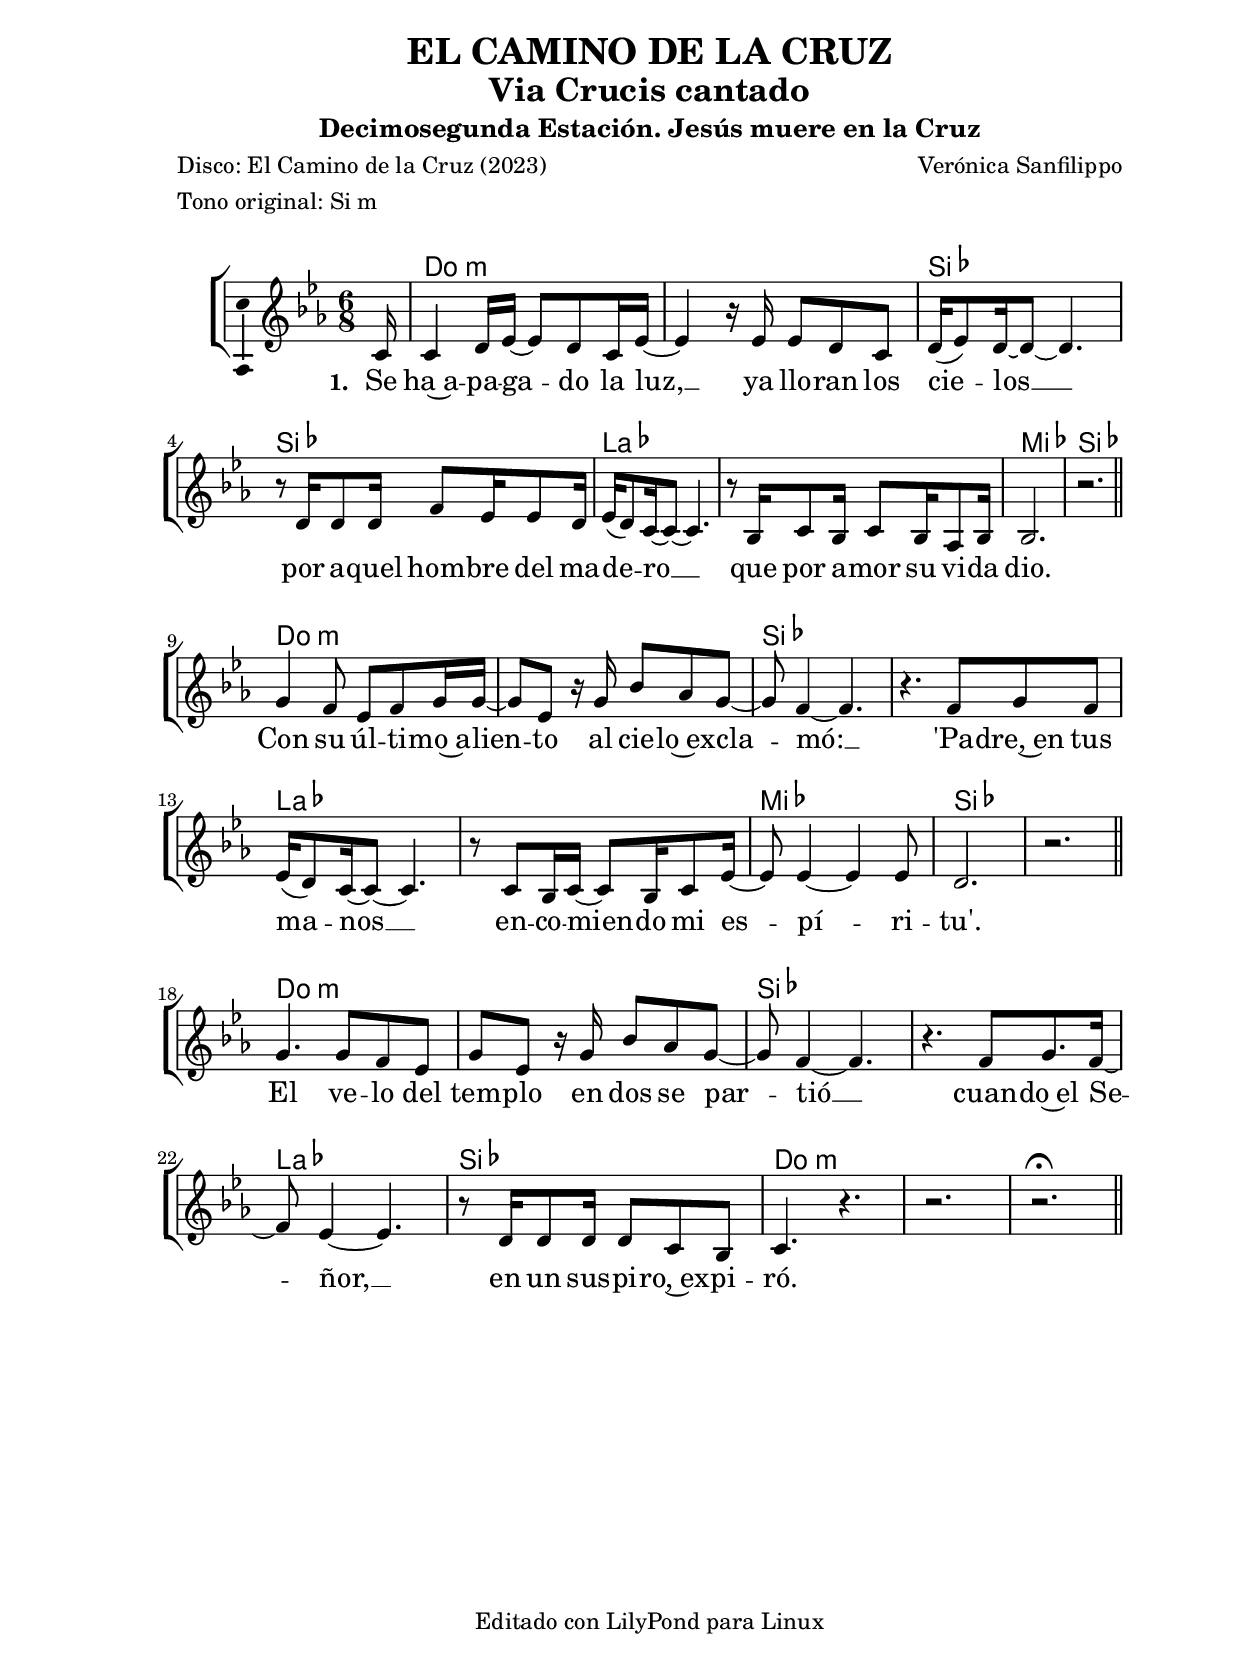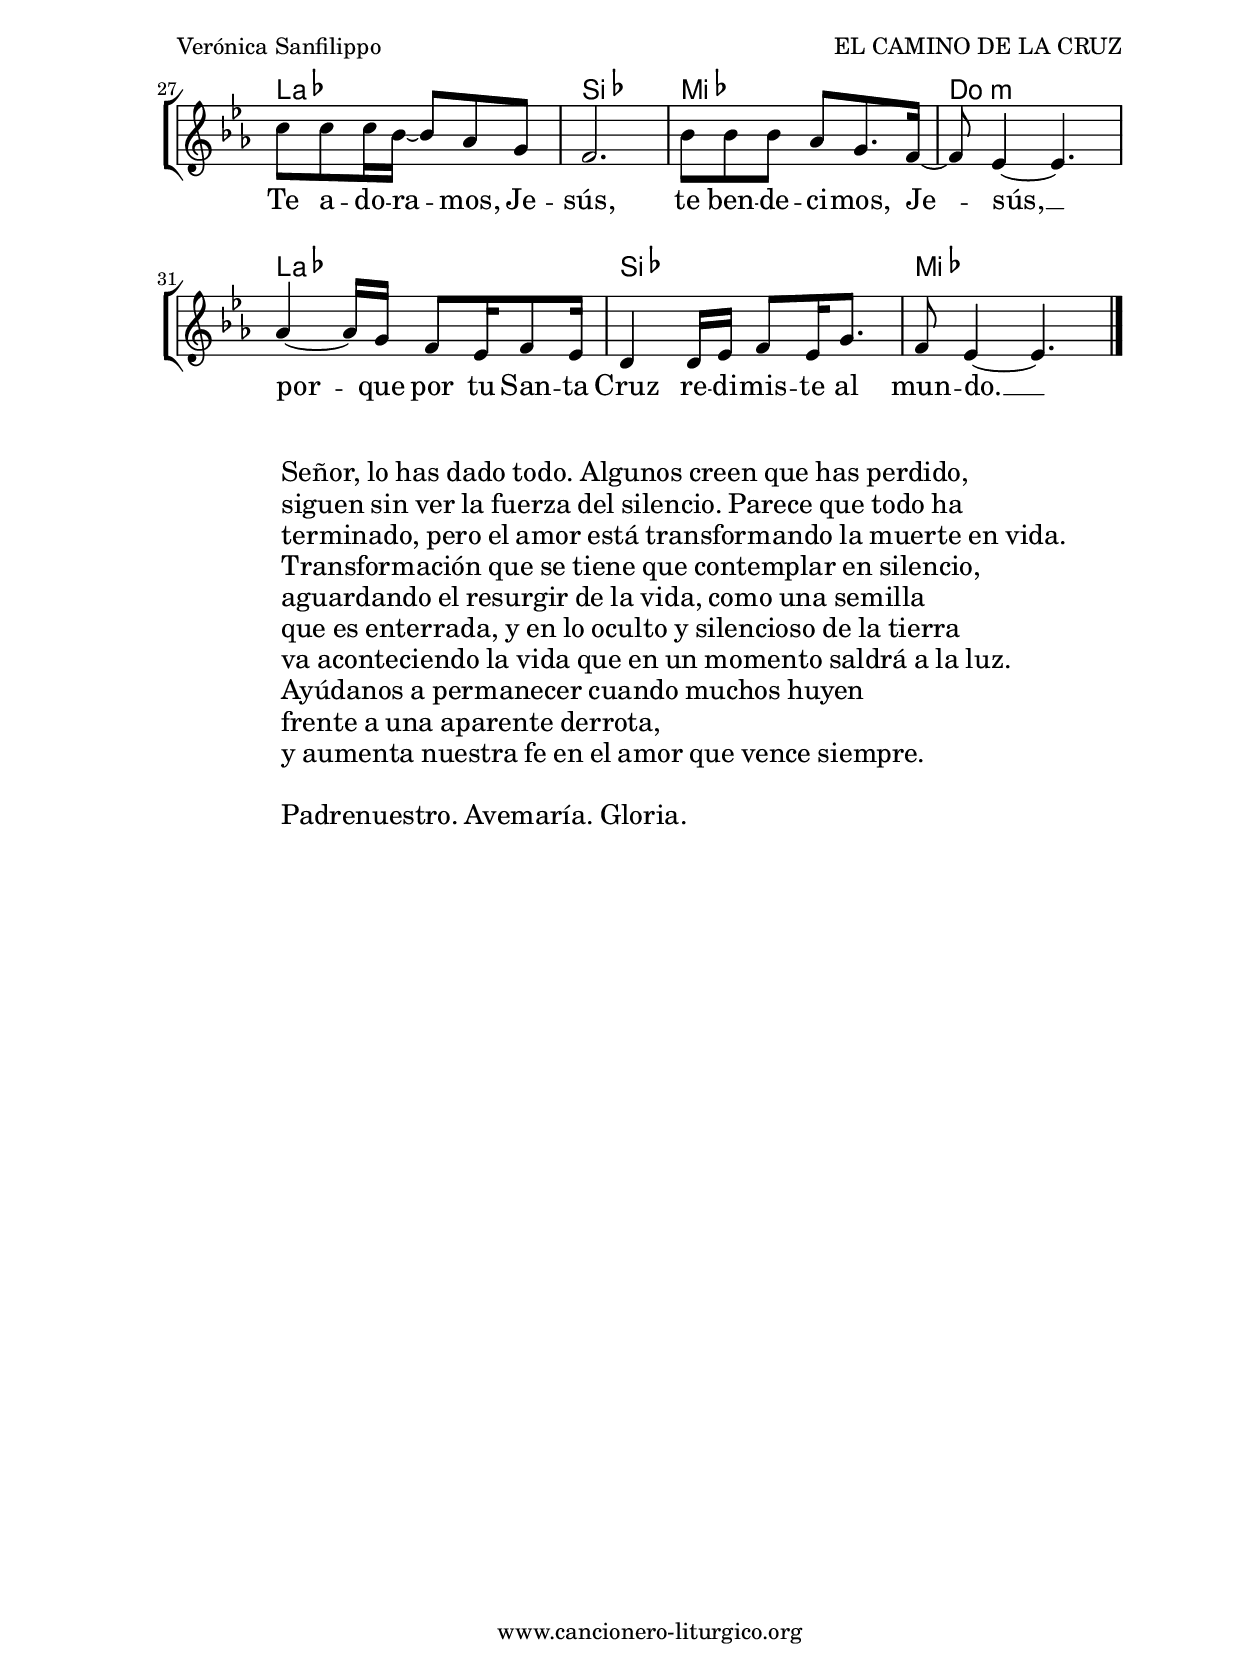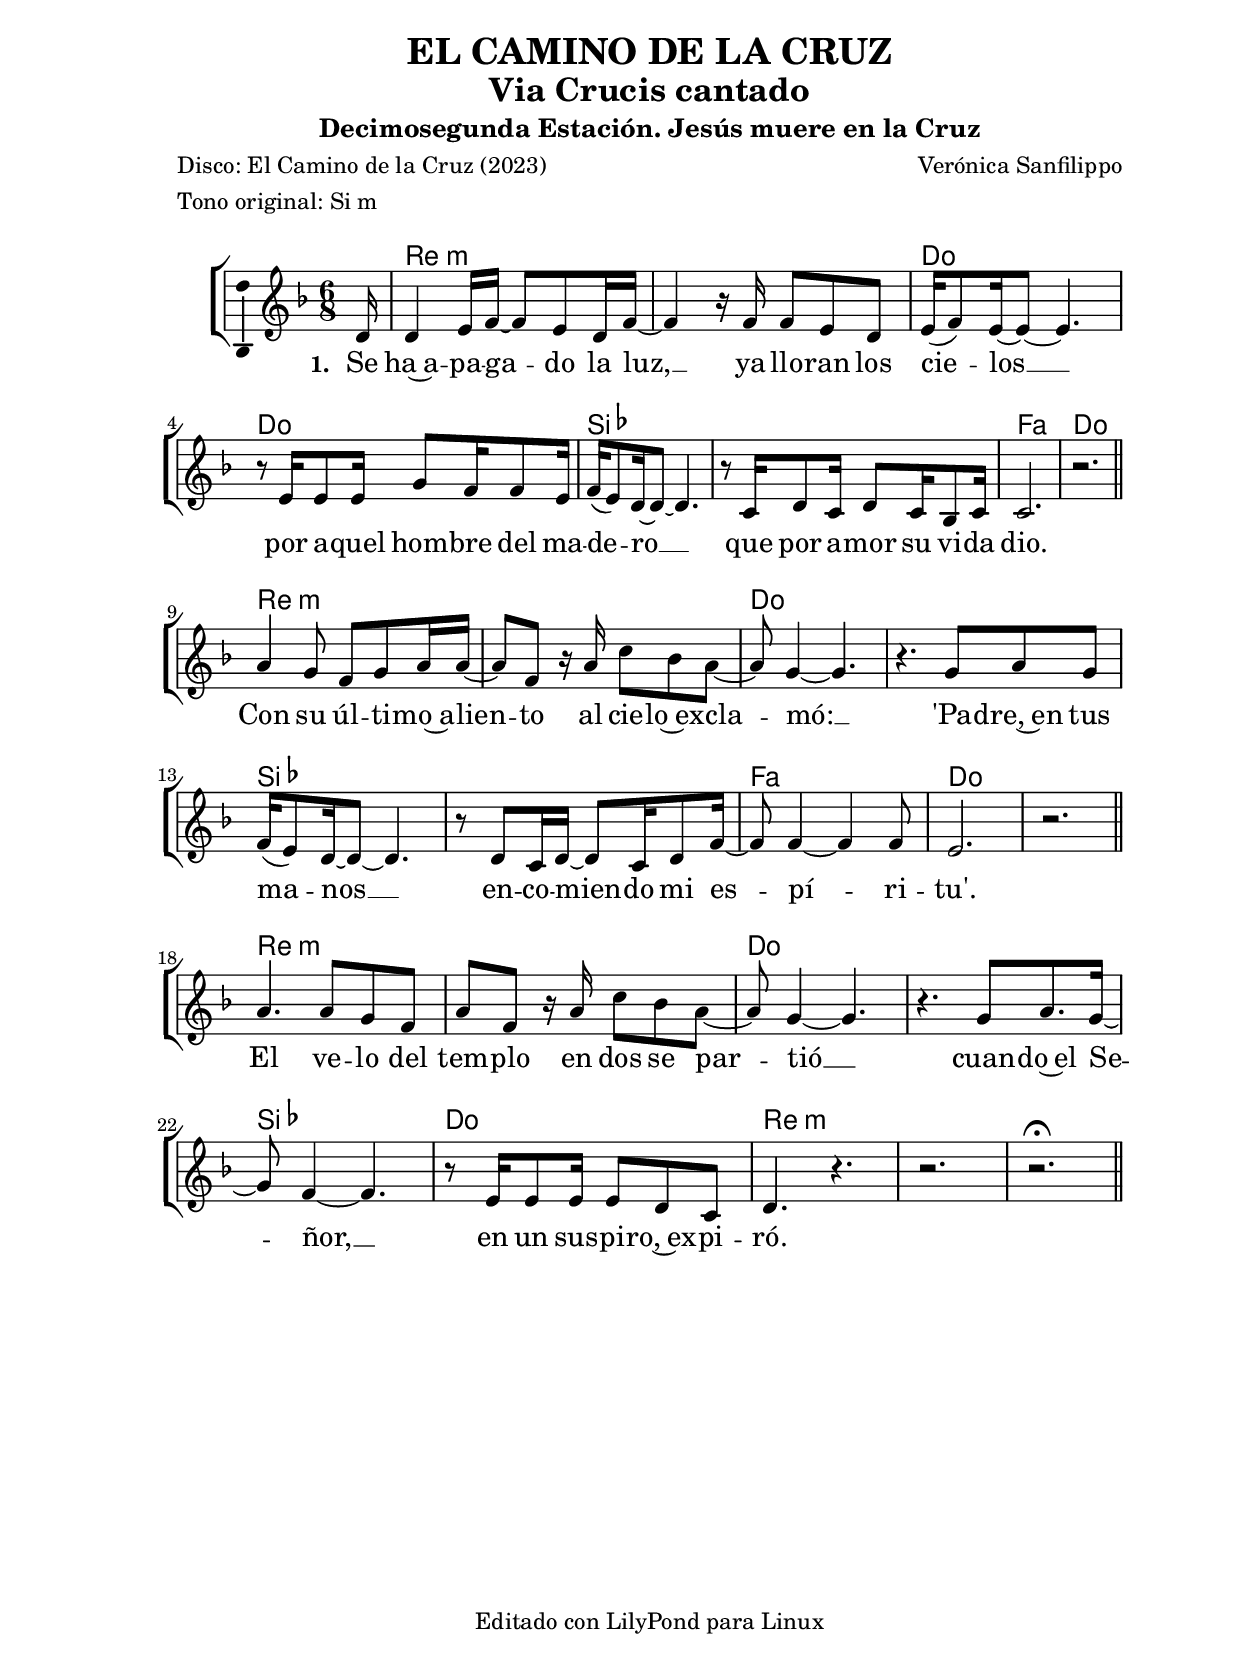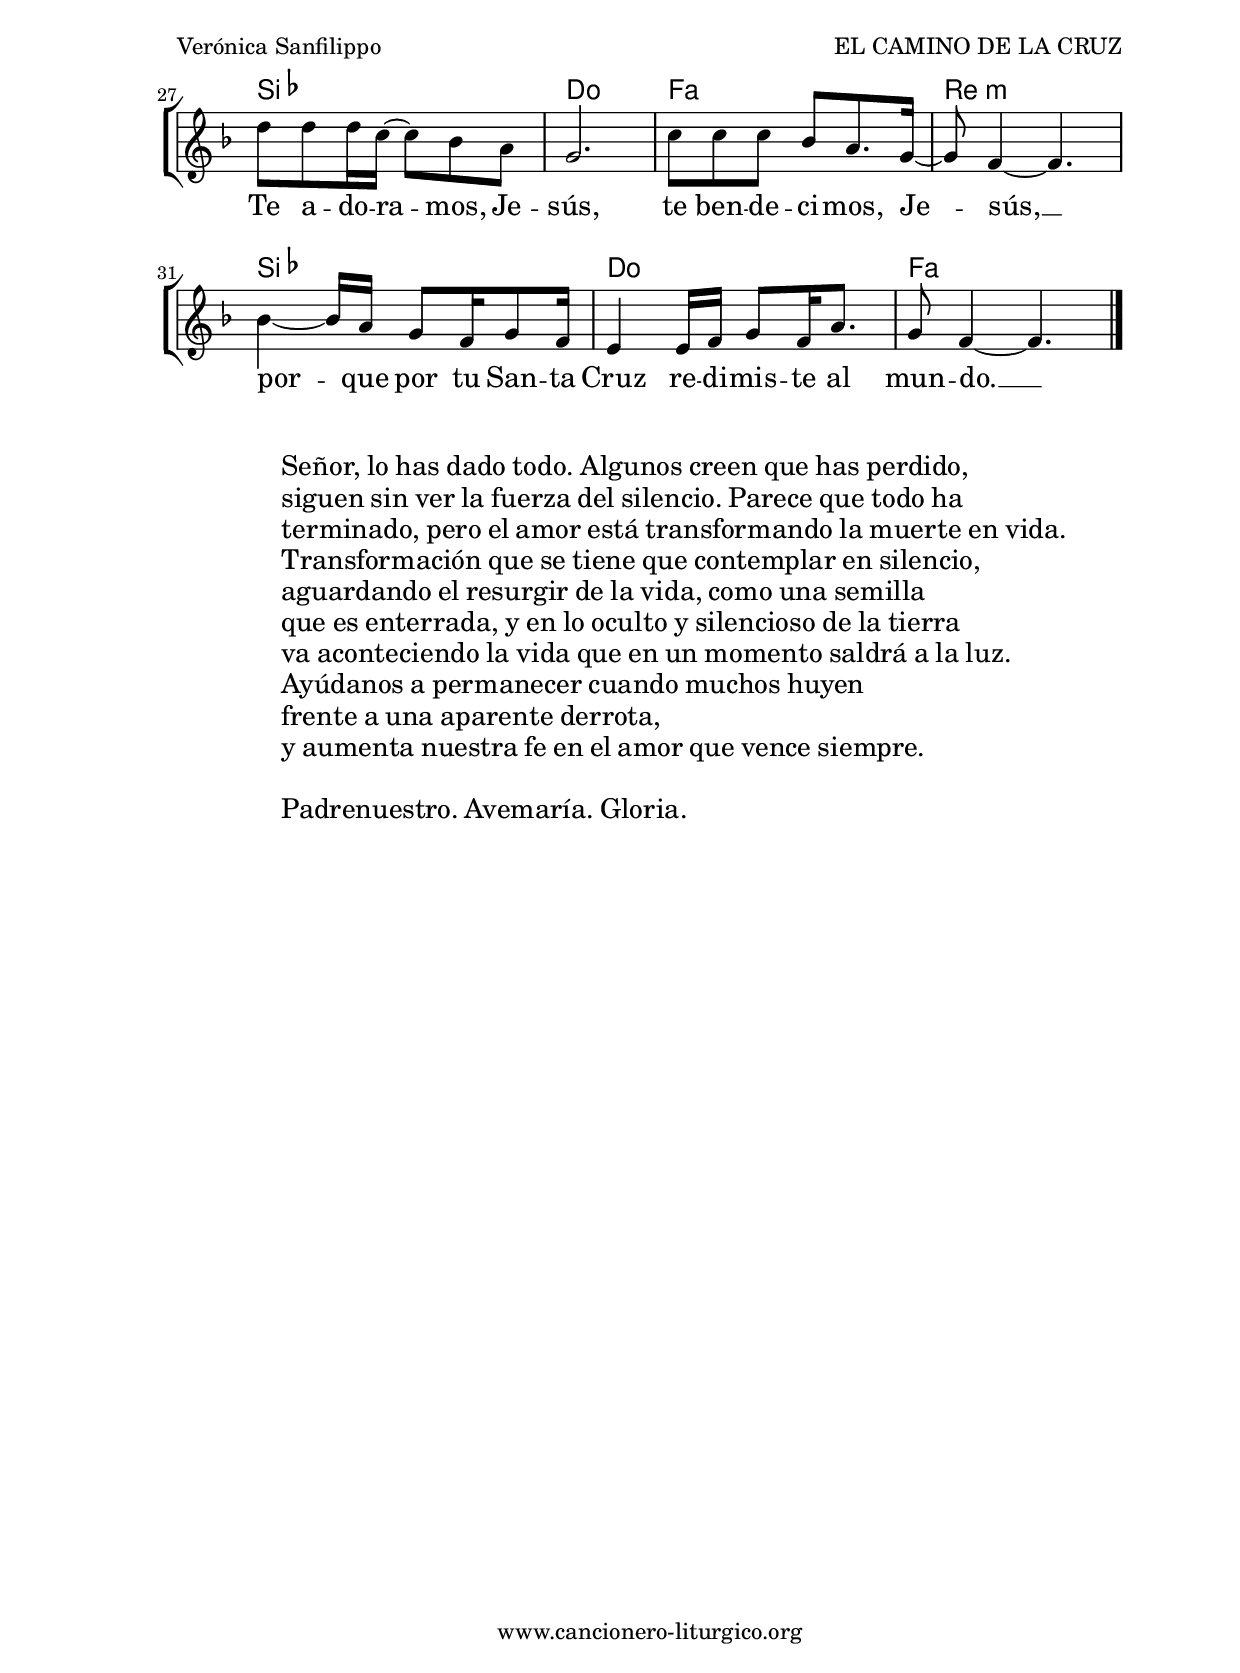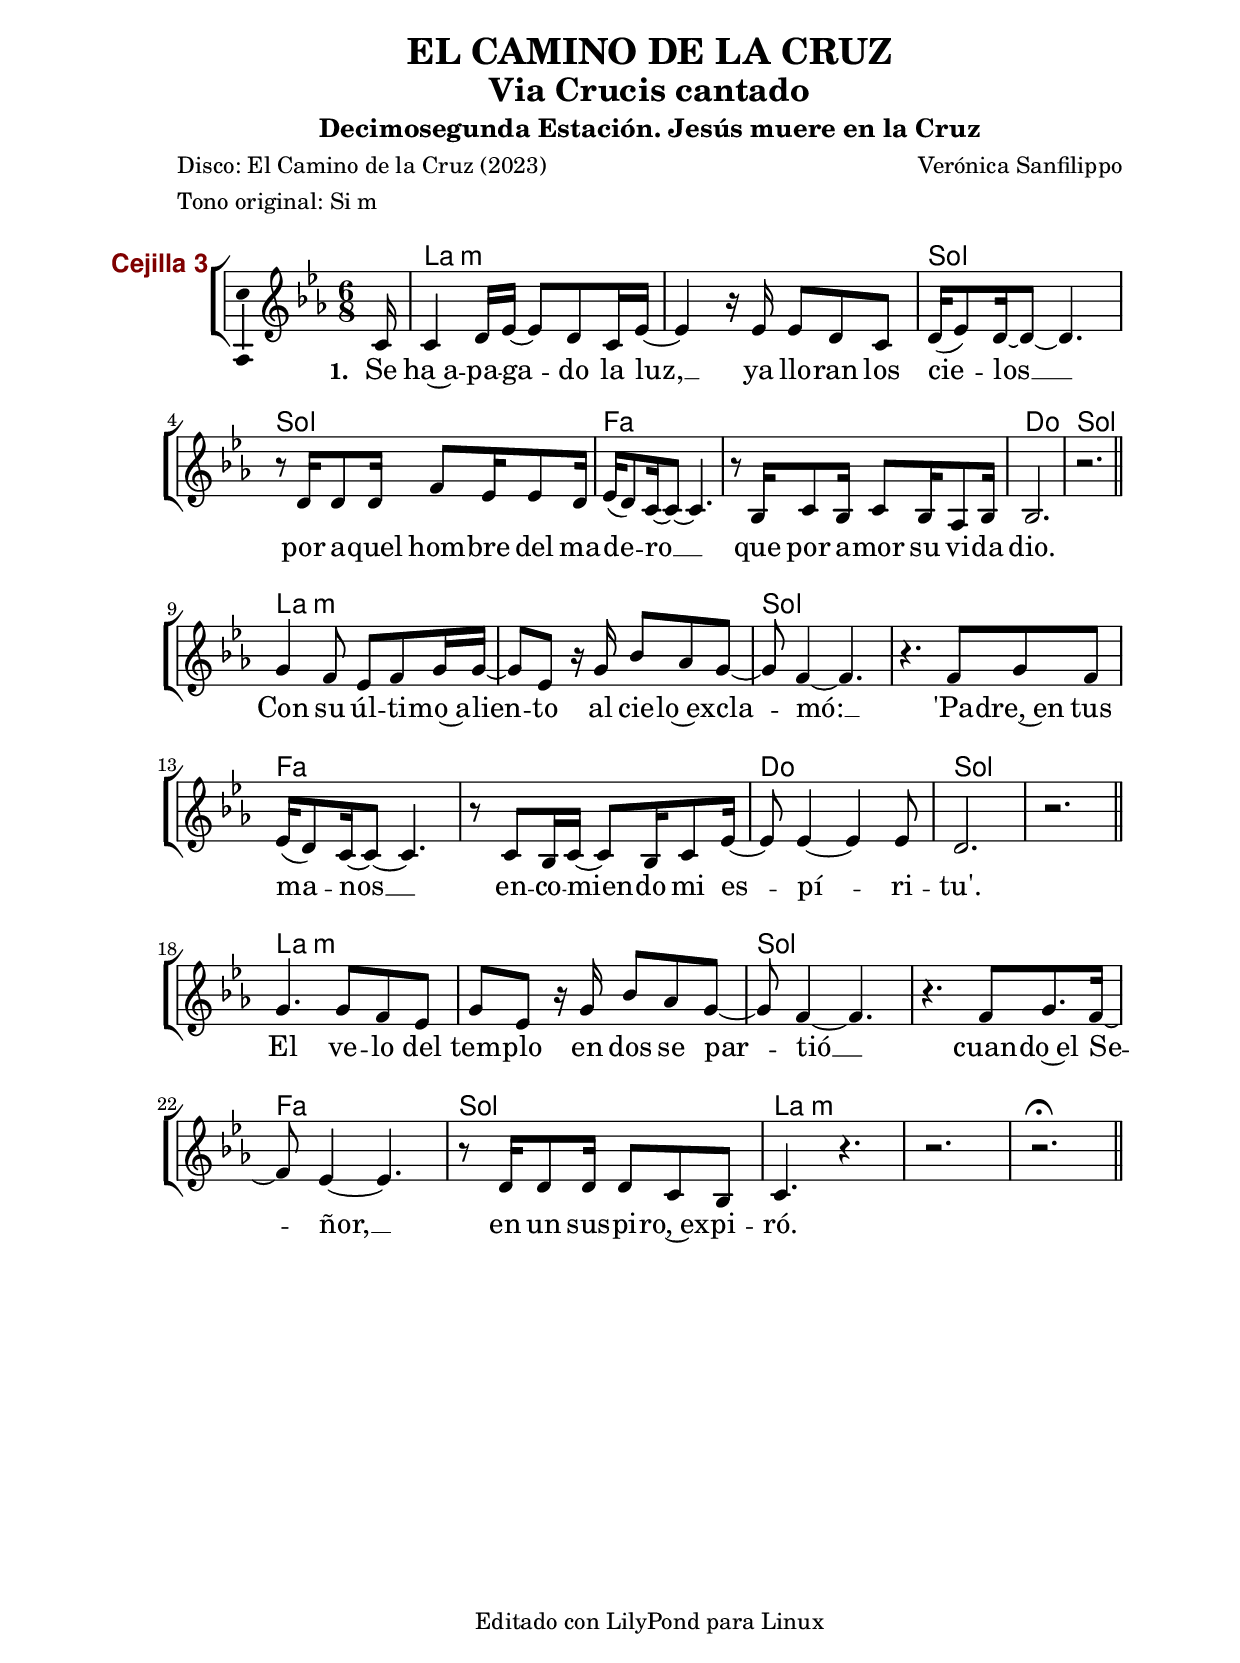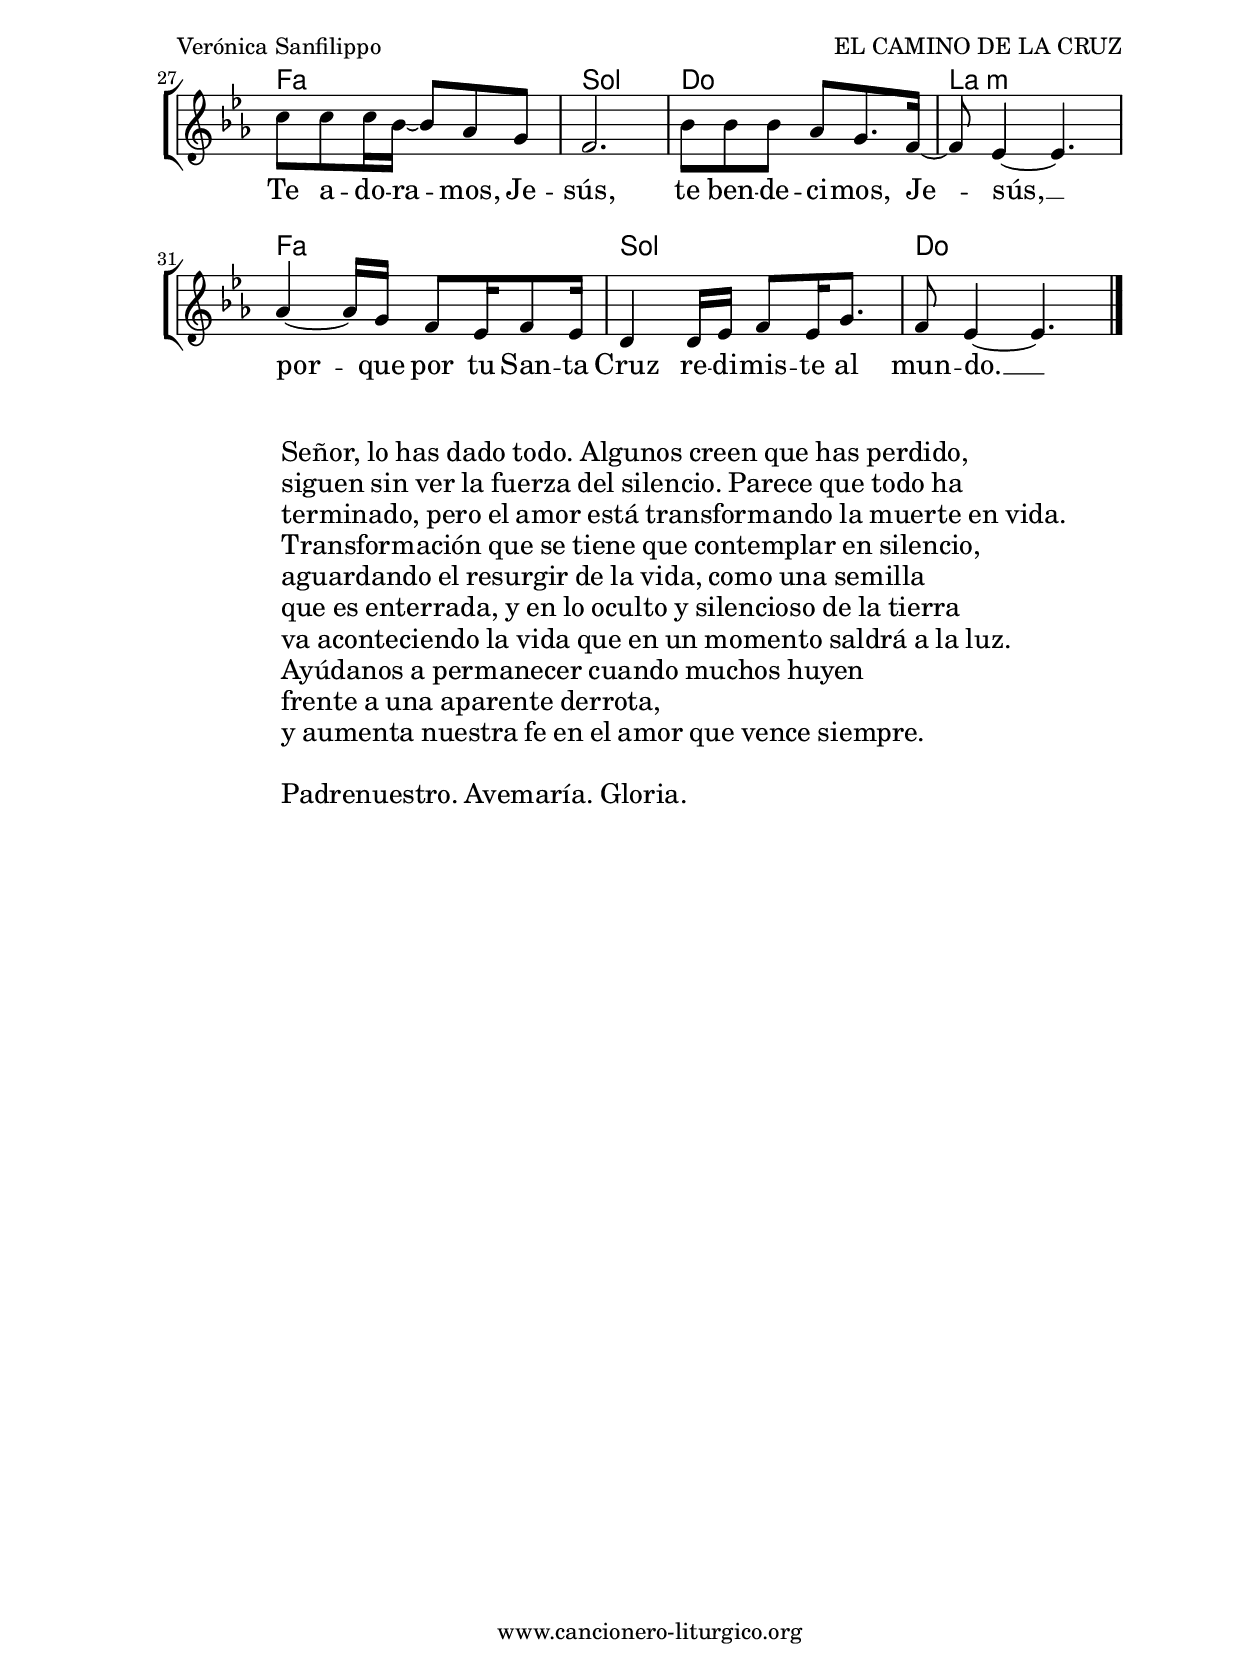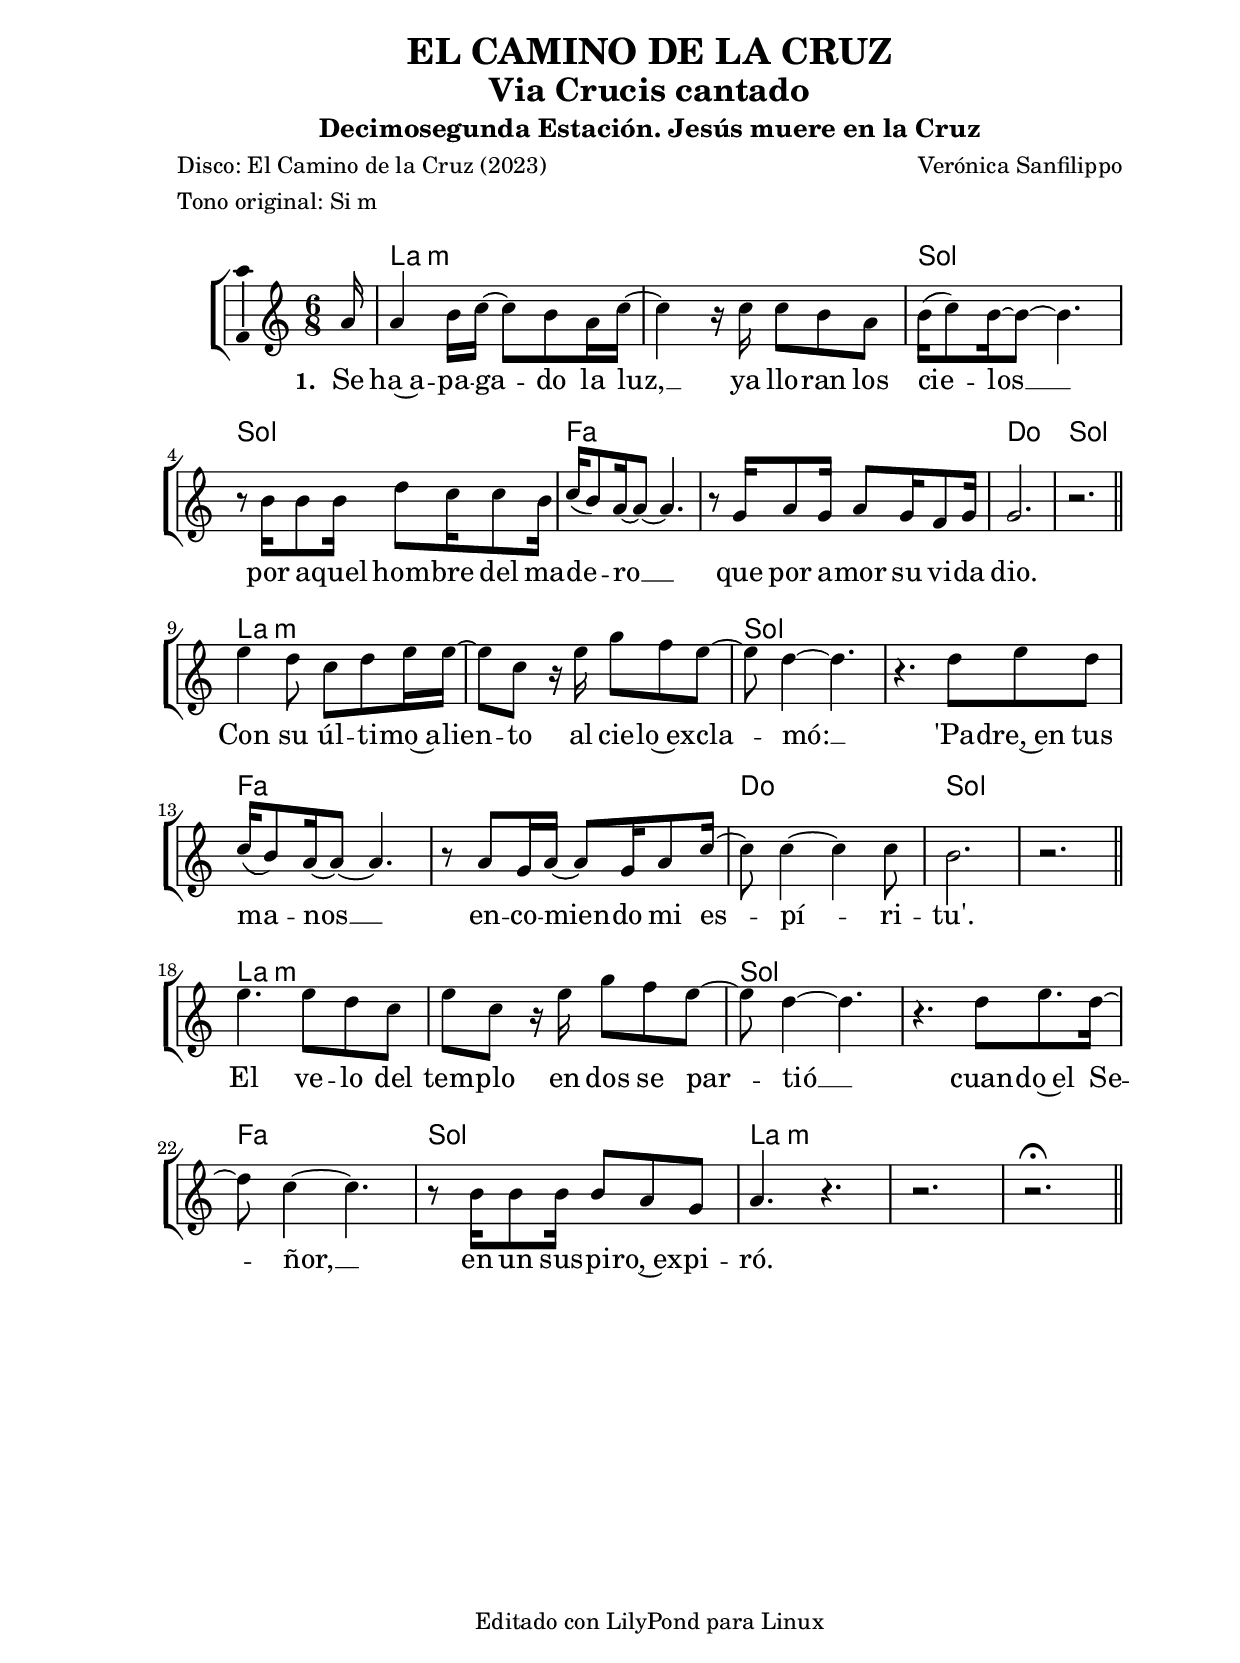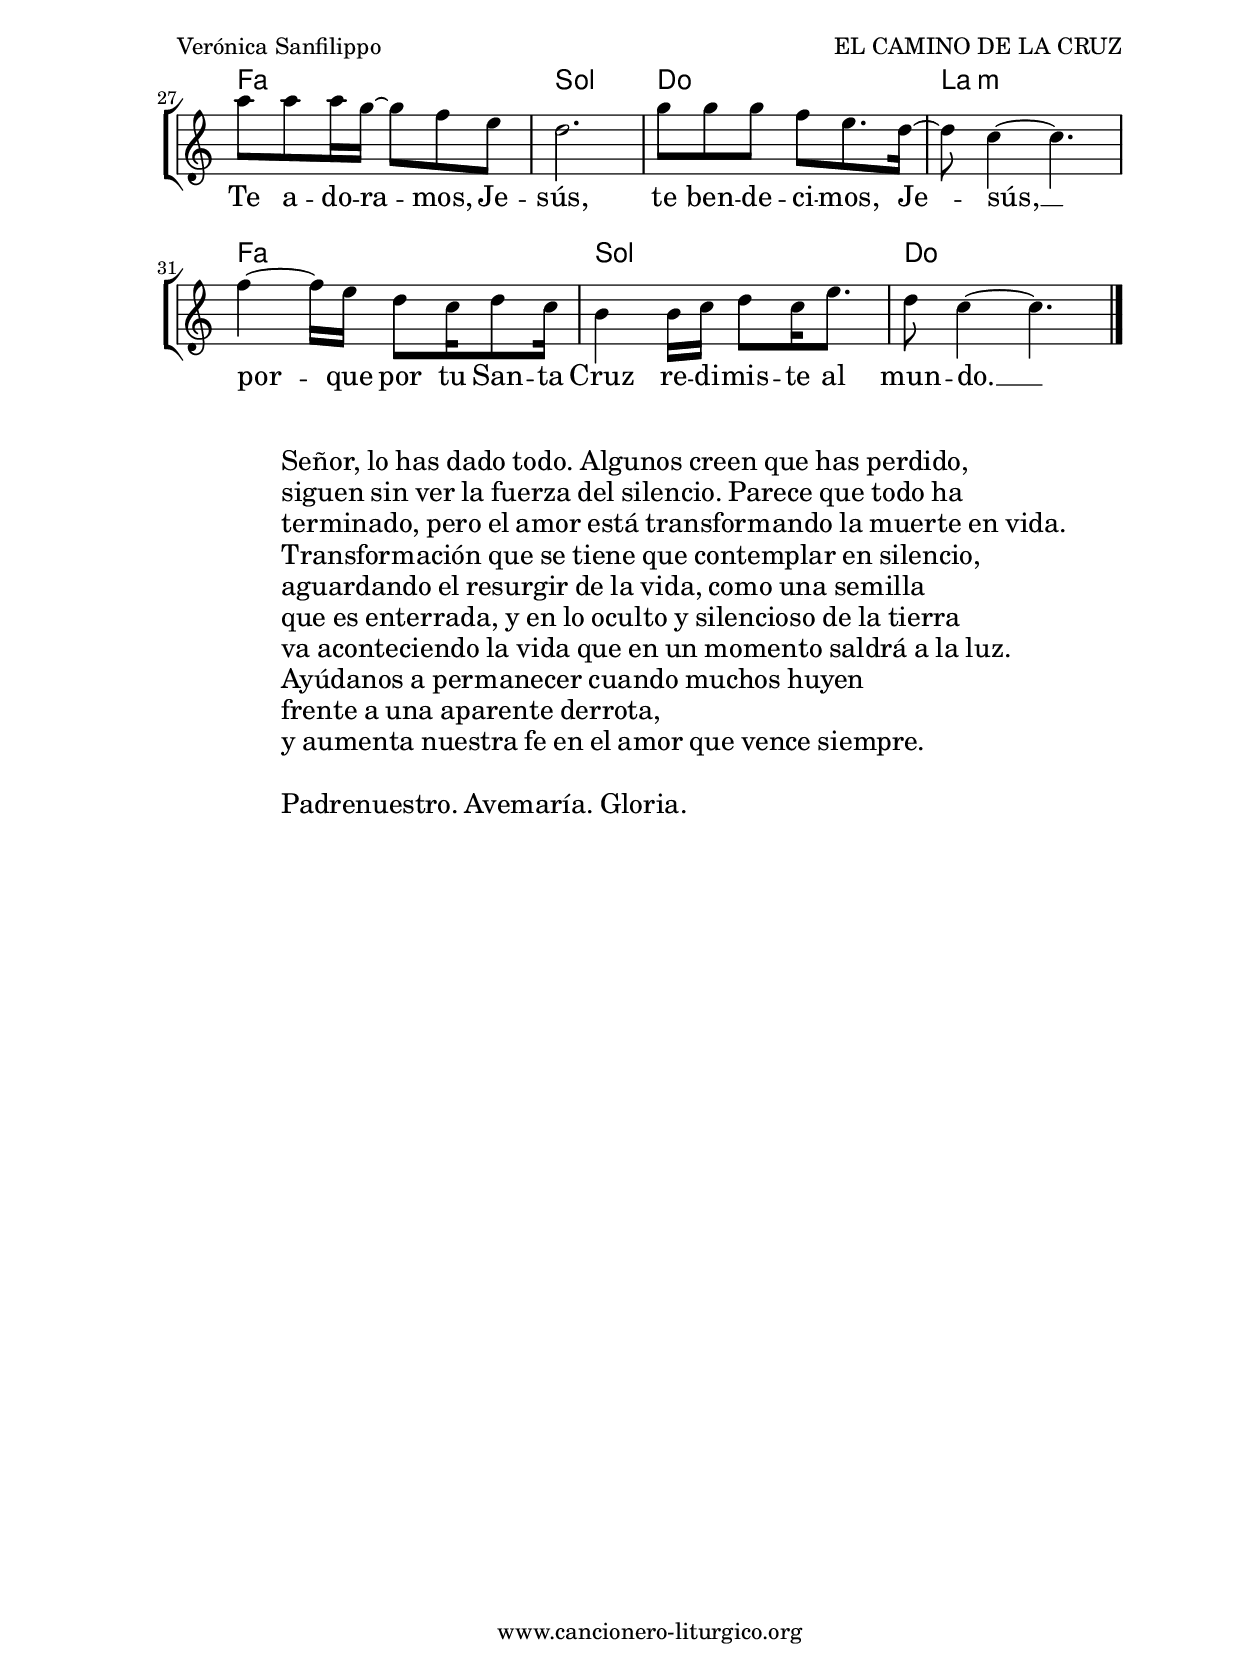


%versión de lilypond para la que se ha escrito esta partitura:
\version "2.16.0"

	%Tamaño papel
	#(set-default-paper-size "a4")
	%Tamaño partitura
	#(set-global-staff-size 20)
	%No responde al pulsar sobre una nota
	#(ly:set-option 'point-and-click #f)

%parámetros del encabezamiento:
\header {
	title = "EL CAMINO DE LA CRUZ"
	subtitle = \markup{\fontsize #+2 "Via Crucis cantado"}
	subsubtitle = \markup{\fontsize #+2 "Decimosegunda Estación. Jesús muere en la Cruz"}
	composer = "Verónica Sanfilippo"
	poet = "Disco: El Camino de la Cruz (2023)"
%	poet = "Disco: El Camino de la Cruz: Via Crucis Cantado (2023)"
	meter = "Tono original: Si m"
	arranger = ""
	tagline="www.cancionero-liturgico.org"
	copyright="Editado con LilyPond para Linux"
	tiempo = "Cuaresma"
	usos = ""
	letra = "Se ha apagado la luz, ya lloran los cielos por aquel hombre del madero que por amor su vida dio. Con su último aliento al cielo exclamó: 'Padre, en tus manos encomiendo mi espíritu'. El velo del templo en dos se partió cuando el Señor, en un suspiro, expiró. Te adoramos, Jesús, te bendecimos, Jesús, porque por tu Santa Cruz redimiste al mundo."
	}

%parámetros asociados al papel:
\paper  {
	oddHeaderMarkup = \markup {\fill-line { \on-the-fly #not-first-page \fromproperty #'header:title \on-the-fly #not-first-page \fromproperty #'header:composer }}
	evenHeaderMarkup = \markup {\fill-line { \fromproperty #'header:composer \fromproperty #'header:title }}
	#(set-paper-size "a4")
	print-page-number = ##f
	first-page-number = 1
	print-first-page-number = ##f
%	head-separation = 3.0 \cm
	top-margin = 2.0 \cm
	bottom-margin = 0.5\cm
%%%	bottom-margin = -2.0\cm
	left-margin = 3.0 \cm
	line-width = 16.0 \cm 
	indent = 8\mm
	interscoreline = 2.\mm
	between-system-space = 15\mm
%	para que las partituras no llenen la hoja:
	ragged-bottom = ##t
%	idem para la última hoja:
	ragged-last-bottom = ##f
%	para que las partituras llenen el ancho del papel:
	ragged-last = ##f
	after-title-space = 2.5 \cm
page-count=2
system-count=8

	%Flexible Vertical Spacing
%	markup-markup-spacing =
%	#'((basic-distance . 15) (minimum-distance . 15) (padding . 3))
	markup-system-spacing =
	#'((basic-distance . 15) (minimum-distance . 15) (padding . 3))
	system-system-spacing =
	#'((basic-distance . 15) (minimum-distance . 15) (padding . 3))
	score-system-spacing =
	#'((basic-distance . 15) (minimum-distance . 15) (padding . 5))
%	top-system-spacing = % header
%	#'((basic-distance . 8) (minimum-distance . 0) (padding . 0))
%	top-markup-spacing =
%	#'((basic-distance . 20) (minimum-distance . 20) (padding . 0))
	last-bottom-spacing = % footer
	#'((basic-distance . 5) (minimum-distance . 5) (padding . 0))
%	score-markup-spacing =
%	#'((basic-distance . 16) (minimum-distance . 13) (padding . 0))

	}


%parámetros que afectan a toda la partitura:
global =  {
	%clave de sol (G):
	\clef G
	%armadura:
	\transpose b c
	\key b \minor
	\tempo 8=136
	\set Score.tempoHideNote = ##t
	}


acordes = {
	\italianChords
	\chordmode {
	\transpose b c
{

%Estrofa
s16
b2.:m b:m a a g g d a %%%a
b2.:m b:m a a g g d a a
b2.:m b:m a a g a b4.:m s4. %%%ESTROFA TRIPLE EN LUGAR DE DOBLE

s2. s2.

%%Estribillo
g2. a d b:m g a d

	}
	}
}

melodia = 
	\transpose b c'
{
	\relative c'{
	\time 6/8

%\phrasingSlurDashed

%Estrofa
\partial16 b16
b4 cis16 d~d8 cis b16 d~
d4 r16 d16 d8 cis b
cis16 (d8) cis16~cis8~cis4.
r8 cis16 cis8 cis16 e8 d16 d8 cis16
d16 (cis8) b16~b8~b4.
r8 a16 b8 a16 b8 a16 g8 a16
a2.
r2.
%%%r2.

\bar "||"
\break

fis'4 e8 d e fis16 fis~
fis8 d r16 fis16 a8 g fis~
fis8 e4~e4.
r4. e8 fis e
d16 (cis8) b16~b8~b4.
r8 b8 a16 b~b8 a16 b8 d16~
d8 d4~d4 d8
cis2.
r2.

%%%ESTROFA TRIPLE EN LUGAR DE DOBLE
\bar "||"
\break

fis4. fis8 e d
fis8 d r16 fis16 a8 g fis~
fis8 e4~e4.
r4. e8 fis8. e16~
e8 d4~d4.
r8 cis16 cis8 cis16 cis8 b a
b4. 
r4.

r2.
r2.\fermata

\bar "||"
\break
\pageBreak

%Estribillo
b'8 b b16 a~a8 g8 fis
e2.
a8 a a g fis8. e16~
e8 d4~d4.
g4~g16 fis16 e8 d16 e8 d16
cis4 cis16 d e8 d16 fis8.
e8 d4~d4.

	\bar "|."
	}
	}




textouno = \lyricmode {

%Estrofa
\set stanza =#"1. " 
Se ha~a -- pa -- ga -- do la luz, __
ya llo -- ran los cie -- los __
por a -- quel hom -- bre del ma -- de -- ro __
que por a -- mor su vi -- da dio.
Con su úl -- ti -- mo~a -- lien -- to
al cie -- lo~ex -- cla -- mó: __
'Pa -- dre,~en tus ma -- nos __
en -- co -- mien -- do mi es -- pí -- ri -- tu'.
El ve -- lo del tem -- plo
en dos se par -- tió __
cuan -- do~el Se -- ñor, __
en un sus -- pi -- ro,~ex -- pi -- ró.

%Estribillo
Te a -- do -- ra -- mos, Je -- sús,
te ben -- de -- ci -- mos, Je -- sús, __
por -- que por tu San -- ta Cruz
re -- di -- mis -- te al mun -- do. __

	}


acordesStaff = \context ChordNames = acordesStaff <<
	\set chordChanges = ##t
	\acordes
	>>

%%%%%%%%%%%%%%%%%%%%%%%%%%%%%%%%%%% CEJILLA %%%%%%%%%%%%%%%%%%%%%%%%%%%%%%%%%%%
acordescejilla = {
%%%	\override ChordNames.ChordName #'font-size = #-1
%%%	\override ChordNames.ChordName #'font-series = #'bold
	\transpose c a {
		\acordes
		}
	}

acordescejillaStaff = \context ChordNames = acordescejillaStaff <<
	\set Staff.instrumentName = \markup \with-color #darkred \larger \bold \sans "Cejilla 3"
	\set chordChanges = ##t
	\acordescejilla
	>>
%%%%%%%%%%%%%%%%%%%%%%%%%%%%%%%%%%% CEJILLA %%%%%%%%%%%%%%%%%%%%%%%%%%%%%%%%%%%


vozStaff = \context Voice = vozStaff
\with {\consists "Ambitus_engraver"}
<<
%	\set Staff.instrumentName = ""
%	\set Staff.shortInstrumentName = ""
%	\set Staff.midiInstrument = #"clarinet"
%	\set Staff.midiInstrument = #"cello"
%	\set Staff.midiInstrument = #"flute"
	\set Staff.midiInstrument = #"electric guitar (jazz)"
%	\set Staff.midiInstrument = #"english horn"
%	\set Staff.midiInstrument = #"violin"
%	\set Staff.midiInstrument = #"glockenspiel"
	\set Staff.midiMinimumVolume = #0.7
	\set Staff.midiMaximumVolume = #0.9
	\global
	\melodia
	>>

textounoStaff = \context Lyrics = textounoStaff <<
	\lyricsto vozStaff \textouno
	>>


\book {
	\score {
		\context ChoirStaff {
			\override StaffGroup.SystemStartBracket #'collapse-height = #1
			\override Score.SystemStartBar #'collapse-height = #1
			<<
			\acordesStaff
			\vozStaff
			\textounoStaff
			>>
			}
		\layout {
	    		\context {
				\Lyrics
				\override LyricText #'font-size = #2
				}
	   		 \context {
				\Score
				\override StaffSymbol #'staff-space = #(magstep +3)
				}
			}
		}
	\markup {
		\magnify #1.2
		\column {
			\line{\hspace #10.0 }
			\line{\hspace #10.0 Señor, lo has dado todo. Algunos creen que has perdido,}
			\line{\hspace #10.0 siguen sin ver la fuerza del silencio. Parece que todo ha}
			\line{\hspace #10.0 terminado, pero el amor está transformando la muerte en vida.}
			\line{\hspace #10.0 Transformación que se tiene que contemplar en silencio,}
			\line{\hspace #10.0 aguardando el resurgir de la vida, como una semilla}
			\line{\hspace #10.0 que es enterrada, y en lo oculto y silencioso de la tierra}
			\line{\hspace #10.0 va aconteciendo la vida que en un momento saldrá a la luz.}
			\line{\hspace #10.0 Ayúdanos a permanecer cuando muchos huyen}
			\line{\hspace #10.0 frente a una aparente derrota,}
			\line{\hspace #10.0 y aumenta nuestra fe en el amor que vence siempre.}
			\line{\hspace #10.0 }
			\line{\hspace #10.0 Padrenuestro. Avemaría. Gloria.}
			\line{\hspace #10.0 }
			}
		}
	\score {
		\unfoldRepeats
		\context ChoirStaff {
			<<
			\acordesStaff
			\vozStaff
			>>
			}
		\midi {
	  		\context {
	  			\Score
				tempoWholesPerMinute = #(ly:make-moment 70 4)
				}
			}
		}
	}


%Partitura para guitarra
#(define output-suffix "G")
\book {
	\score {
		\context ChoirStaff {
			\override StaffGroup.SystemStartBracket #'collapse-height = #1
			\override Score.SystemStartBar #'collapse-height = #1
			<<
			\acordescejillaStaff
			\vozStaff
			\textounoStaff
			>>
			}
		\layout {
%%%%%%%%%%%%%%%%%%%%%%%%%%%%%%%%%%% CEJILLA %%%%%%%%%%%%%%%%%%%%%%%%%%%%%%%%%%%
			\context {
				\ChordNames \consists Instrument_name_engraver
				}
%%%%%%%%%%%%%%%%%%%%%%%%%%%%%%%%%%% CEJILLA %%%%%%%%%%%%%%%%%%%%%%%%%%%%%%%%%%%
	    		\context {
				\Lyrics
				\override LyricText #'font-size = #2
				}
	   		 \context {
				\Score
				\override StaffSymbol #'staff-space = #(magstep +3)
				}
			}
		}
	\markup {
		\magnify #1.2
		\column {
			\line{\hspace #10.0 }
			\line{\hspace #10.0 Señor, lo has dado todo. Algunos creen que has perdido,}
			\line{\hspace #10.0 siguen sin ver la fuerza del silencio. Parece que todo ha}
			\line{\hspace #10.0 terminado, pero el amor está transformando la muerte en vida.}
			\line{\hspace #10.0 Transformación que se tiene que contemplar en silencio,}
			\line{\hspace #10.0 aguardando el resurgir de la vida, como una semilla}
			\line{\hspace #10.0 que es enterrada, y en lo oculto y silencioso de la tierra}
			\line{\hspace #10.0 va aconteciendo la vida que en un momento saldrá a la luz.}
			\line{\hspace #10.0 Ayúdanos a permanecer cuando muchos huyen}
			\line{\hspace #10.0 frente a una aparente derrota,}
			\line{\hspace #10.0 y aumenta nuestra fe en el amor que vence siempre.}
			\line{\hspace #10.0 }
			\line{\hspace #10.0 Padrenuestro. Avemaría. Gloria.}
			\line{\hspace #10.0 }
			}
		}
	}


#(define output-suffix "C")
\book {
	\score {
		\context ChoirStaff {
			\override StaffGroup.SystemStartBracket #'collapse-height = #1
			\override Score.SystemStartBar #'collapse-height = #1
\transpose c d
			<<
			\acordesStaff
			\vozStaff
			\textounoStaff
			>>
			}
		\layout {
	    		\context {
				\Lyrics
				\override LyricText #'font-size = #2
				}
	   		 \context {
				\Score
				\override StaffSymbol #'staff-space = #(magstep +3)
				}
			}
		}
	\markup {
		\magnify #1.2
		\column {
			\line{\hspace #10.0 }
			\line{\hspace #10.0 Señor, lo has dado todo. Algunos creen que has perdido,}
			\line{\hspace #10.0 siguen sin ver la fuerza del silencio. Parece que todo ha}
			\line{\hspace #10.0 terminado, pero el amor está transformando la muerte en vida.}
			\line{\hspace #10.0 Transformación que se tiene que contemplar en silencio,}
			\line{\hspace #10.0 aguardando el resurgir de la vida, como una semilla}
			\line{\hspace #10.0 que es enterrada, y en lo oculto y silencioso de la tierra}
			\line{\hspace #10.0 va aconteciendo la vida que en un momento saldrá a la luz.}
			\line{\hspace #10.0 Ayúdanos a permanecer cuando muchos huyen}
			\line{\hspace #10.0 frente a una aparente derrota,}
			\line{\hspace #10.0 y aumenta nuestra fe en el amor que vence siempre.}
			\line{\hspace #10.0 }
			\line{\hspace #10.0 Padrenuestro. Avemaría. Gloria.}
			\line{\hspace #10.0 }
			}
		}
	}


#(define output-suffix "S")
\book {
	\score {
		\context ChoirStaff {
			\override StaffGroup.SystemStartBracket #'collapse-height = #1
			\override Score.SystemStartBar #'collapse-height = #1
\transpose c a
			<<
			\acordesStaff
			\vozStaff
			\textounoStaff
			>>
			}
		\layout {
	    		\context {
				\Lyrics
				\override LyricText #'font-size = #2
				}
	   		 \context {
				\Score
				\override StaffSymbol #'staff-space = #(magstep +3)
				}
			}
		}
	\markup {
		\magnify #1.2
		\column {
			\line{\hspace #10.0 }
			\line{\hspace #10.0 Señor, lo has dado todo. Algunos creen que has perdido,}
			\line{\hspace #10.0 siguen sin ver la fuerza del silencio. Parece que todo ha}
			\line{\hspace #10.0 terminado, pero el amor está transformando la muerte en vida.}
			\line{\hspace #10.0 Transformación que se tiene que contemplar en silencio,}
			\line{\hspace #10.0 aguardando el resurgir de la vida, como una semilla}
			\line{\hspace #10.0 que es enterrada, y en lo oculto y silencioso de la tierra}
			\line{\hspace #10.0 va aconteciendo la vida que en un momento saldrá a la luz.}
			\line{\hspace #10.0 Ayúdanos a permanecer cuando muchos huyen}
			\line{\hspace #10.0 frente a una aparente derrota,}
			\line{\hspace #10.0 y aumenta nuestra fe en el amor que vence siempre.}
			\line{\hspace #10.0 }
			\line{\hspace #10.0 Padrenuestro. Avemaría. Gloria.}
			\line{\hspace #10.0 }
			}
		}
	}



